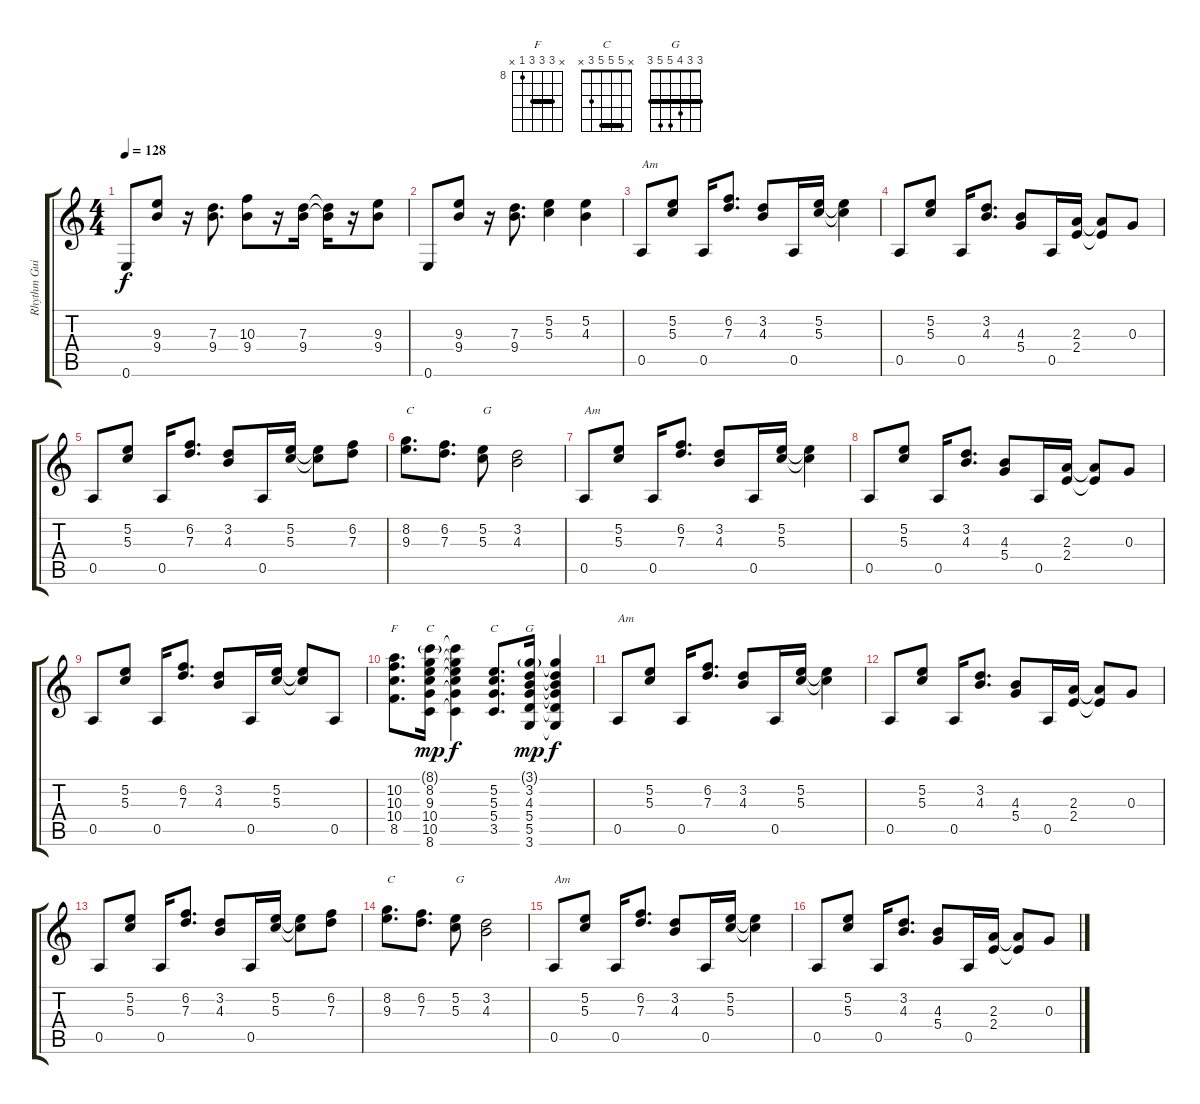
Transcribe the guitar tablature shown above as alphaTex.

\track ("Rhythm Guitar" "Rhythm Gui") {instrument overdrivenguitar}
\staff {score tabs}
\tuning (E4 B3 G3 D3 A2 E2) {hide}
\chord ("F" x 10 10 10 8 x) {firstfret 8 barre 10}
\chord ("C" 8 8 9 10 10 8) {firstfret 8 barre 8}
\chord ("C" x 5 5 5 3 x) {barre 5}
\chord ("G" 3 3 4 5 5 3) {barre 3}
\ts (4 4)
\tempo 128
\clef g2
\ks c
0.6.8{dy f} (9.3 9.4).8 r.16 (7.3 9.4).8{d} (10.3 9.4).8 r.16 (7.3 9.4).16 (7.3{t} 9.4{t}).16 r.16 (9.3 9.4).8 |
0.6.8 (9.3 9.4).8 r.16 (7.3 9.4).8{d} (5.2 5.3).4 (5.2 4.3).4 |
0.5.8{txt "Am"} (5.2 5.3).8 0.5.16 (6.2 7.3).8{d} (3.2 4.3).8 0.5.16 (5.2 5.3).16 (5.2{t} 5.3{t}).4 |
0.5.8 (5.2 5.3).8 0.5.16 (3.2 4.3).8{d} (4.3 5.4).8 0.5.16 (2.3 2.4).16 (2.3{t} 2.4{t}).8 0.3.8 |
0.5.8 (5.2 5.3).8 0.5.16 (6.2 7.3).8{d} (3.2 4.3).8 0.5.16 (5.2 5.3).16 (5.2{t} 5.3{t}).8 (6.2 7.3).8 |
(8.2 9.3).8{d txt "C"} (6.2 7.3).8{d} (5.2 5.3).8{txt "G"} (3.2 4.3).2 |
0.5.8{txt "Am"} (5.2 5.3).8 0.5.16 (6.2 7.3).8{d} (3.2 4.3).8 0.5.16 (5.2 5.3).16 (5.2{t} 5.3{t}).4 |
0.5.8 (5.2 5.3).8 0.5.16 (3.2 4.3).8{d} (4.3 5.4).8 0.5.16 (2.3 2.4).16 (2.3{t} 2.4{t}).8 0.3.8 |
0.5.8 (5.2 5.3).8 0.5.16 (6.2 7.3).8{d} (3.2 4.3).8 0.5.16 (5.2 5.3).16 (5.2{t} 5.3{t}).8 0.5.8 |
(10.2 10.3 10.4 8.5).8{d ch "F"} (8.1{g} 8.2 9.3 10.4 10.5 8.6).16{ch "C" dy mp} (8.1{t} 8.2{t} 9.3{t} 10.4{t} 10.5{t} 8.6{t}).4{dy f} (5.2 5.3 5.4 3.5).8{d ch "C"} (3.1{g} 3.2 4.3 5.4 5.5 3.6).16{ch "G" dy mp} (3.1{t} 3.2{t} 4.3{t} 5.4{t} 5.5{t} 3.6{t}).4{dy f} |
0.5.8{txt "Am"} (5.2 5.3).8 0.5.16 (6.2 7.3).8{d} (3.2 4.3).8 0.5.16 (5.2 5.3).16 (5.2{t} 5.3{t}).4 |
0.5.8 (5.2 5.3).8 0.5.16 (3.2 4.3).8{d} (4.3 5.4).8 0.5.16 (2.3 2.4).16 (2.3{t} 2.4{t}).8 0.3.8 |
0.5.8 (5.2 5.3).8 0.5.16 (6.2 7.3).8{d} (3.2 4.3).8 0.5.16 (5.2 5.3).16 (5.2{t} 5.3{t}).8 (6.2 7.3).8 |
(8.2 9.3).8{d txt "C"} (6.2 7.3).8{d} (5.2 5.3).8{txt "G"} (3.2 4.3).2 |
0.5.8{txt "Am"} (5.2 5.3).8 0.5.16 (6.2 7.3).8{d} (3.2 4.3).8 0.5.16 (5.2 5.3).16 (5.2{t} 5.3{t}).4 |
0.5.8 (5.2 5.3).8 0.5.16 (3.2 4.3).8{d} (4.3 5.4).8 0.5.16 (2.3 2.4).16 (2.3{t} 2.4{t}).8 0.3.8
